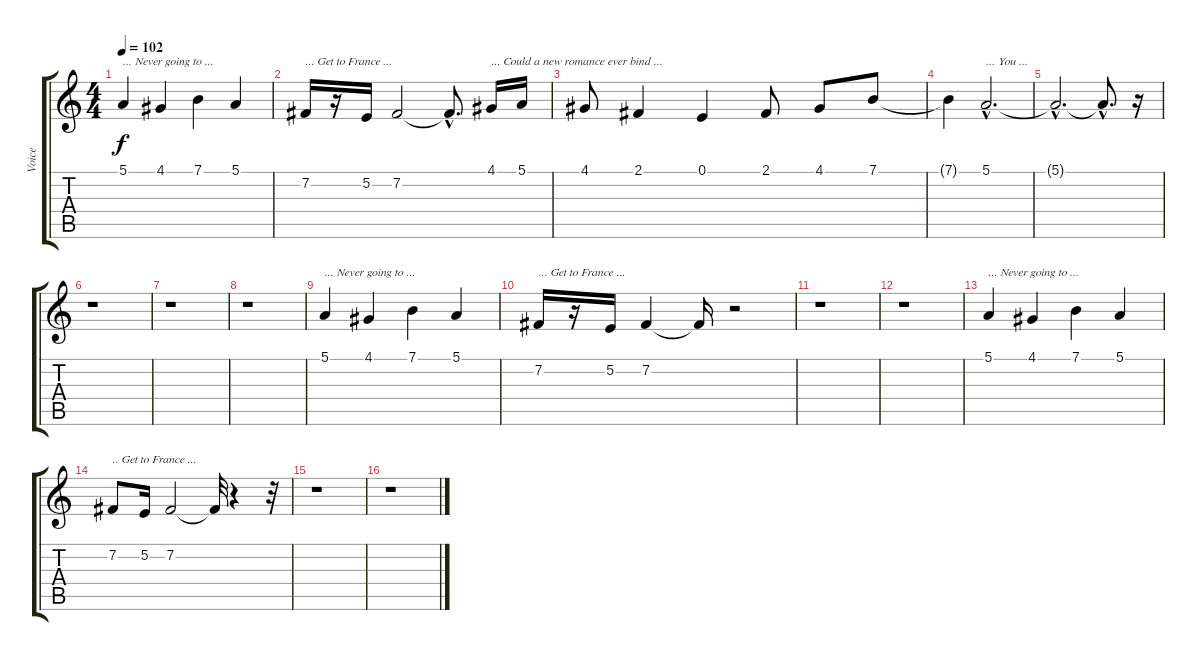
\track ("Voice" "Voice") {instrument synthvoice}
\staff {score tabs}
\tuning (E4 B3 G3 D3 A2 E2) {hide}
\ts (4 4)
\tempo 102
\clef g2
\ks c
5.1.4{txt "... Never going to ..." dy f} 4.1.4 7.1.4 5.1.4 |
7.2.16{txt "... Get to France ..."} r.16 5.2.16 7.2.2 7.2{hac t}.8{d} 4.1.16{txt "... Could a new romance ever bind ..."} 5.1.16 |
4.1.8 2.1.4 0.1.4 2.1.8 4.1.8 7.1.8 |
7.1{t}.4 5.1{hac}.2{d txt "... You ..."} |
5.1{hac t}.2{d} 5.1{hac t}.8{d} r.16 |
r.1 |
r.1 |
r.1 |
5.1.4{txt "... Never going to ..."} 4.1.4 7.1.4 5.1.4 |
7.2.16{txt "... Get to France ..."} r.16 5.2.16 7.2.4 7.2{t}.16 r.2 |
r.1 |
r.1 |
5.1.4{txt "... Never going to ..."} 4.1.4 7.1.4 5.1.4 |
7.2.8{txt ".. Get to France ..."} 5.2.16 7.2.2 7.2{t}.32 r.4 r.32 |
r.1 |
r.1
